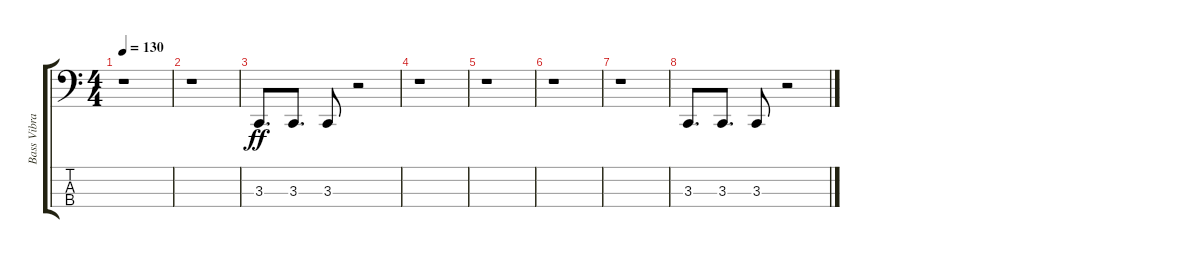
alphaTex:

\track ("Bass Vibraphone" "Bass Vibra") {instrument vibraphone}
\staff {score tabs}
\tuning (G2 D2 A1 E1) {hide}
\ts (4 4)
\tempo 130
\clef f4
\ks c
r.1{dy ff} |
r.1 |
3.3.8{d} 3.3.8{d} 3.3.8 r.2 |
r.1 |
r.1 |
r.1 |
r.1 |
3.3.8{d} 3.3.8{d} 3.3.8 r.2
